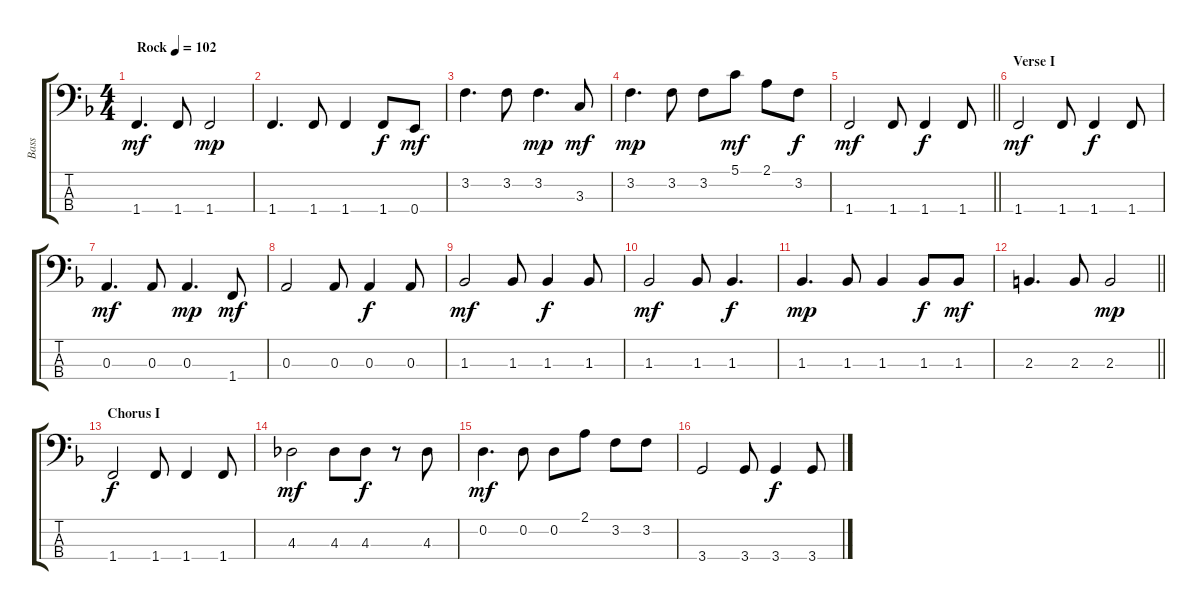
\track ("Bass    " "Bass    ") {instrument electricbasspick}
\staff {score tabs}
\tuning (G2 D2 A1 E1) {hide}
\ts (4 4)
\tempo (102 "Rock")
\clef f4
\ks f
1.4.4{d dy mf instrument electricbasspick} 1.4.8 1.4.2{dy mp} |
1.4.4{d} 1.4.8 1.4.4 1.4.8{dy f} 0.4.8{dy mf} |
3.2.4{d} 3.2.8 3.2.4{d dy mp} 3.3.8{dy mf} |
3.2.4{d dy mp} 3.2.8 3.2.8 5.1.8{dy mf} 2.1.8 3.2.8{dy f} |
\barLineRight lightlight
1.4.2{dy mf} 1.4.8 1.4.4{dy f} 1.4.8 |
\section ("" "Verse I")
1.4.2{dy mf} 1.4.8 1.4.4{dy f} 1.4.8 |
0.3.4{d dy mf} 0.3.8 0.3.4{d dy mp} 1.4.8{dy mf} |
0.3.2 0.3.8 0.3.4{dy f} 0.3.8 |
1.3.2{dy mf} 1.3.8 1.3.4{dy f} 1.3.8 |
1.3.2{dy mf} 1.3.8 1.3.4{d dy f} |
1.3.4{d dy mp} 1.3.8 1.3.4 1.3.8{dy f} 1.3.8{dy mf} |
\barLineRight lightlight
2.3.4{d} 2.3.8 2.3.2{dy mp} |
\section ("" "Chorus I")
1.4.2{dy f} 1.4.8 1.4.4 1.4.8 |
4.3.2{dy mf} 4.3.8 4.3.8{dy f} r.8 4.3.8 |
0.2.4{d dy mf} 0.2.8 0.2.8 2.1.8 3.2.8 3.2.8 |
3.4.2 3.4.8 3.4.4{dy f} 3.4.8
